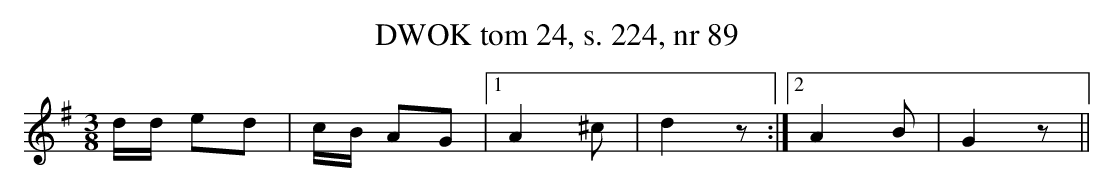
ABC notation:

X:1
T: DWOK tom 24, s. 224, nr 89
L: 1/16
M: 3/8
K: G
dd e2d2 | cB A2G2 |[1 A4 ^c2 | d4 z2 :|[2 A4 B2|G4 z2||
